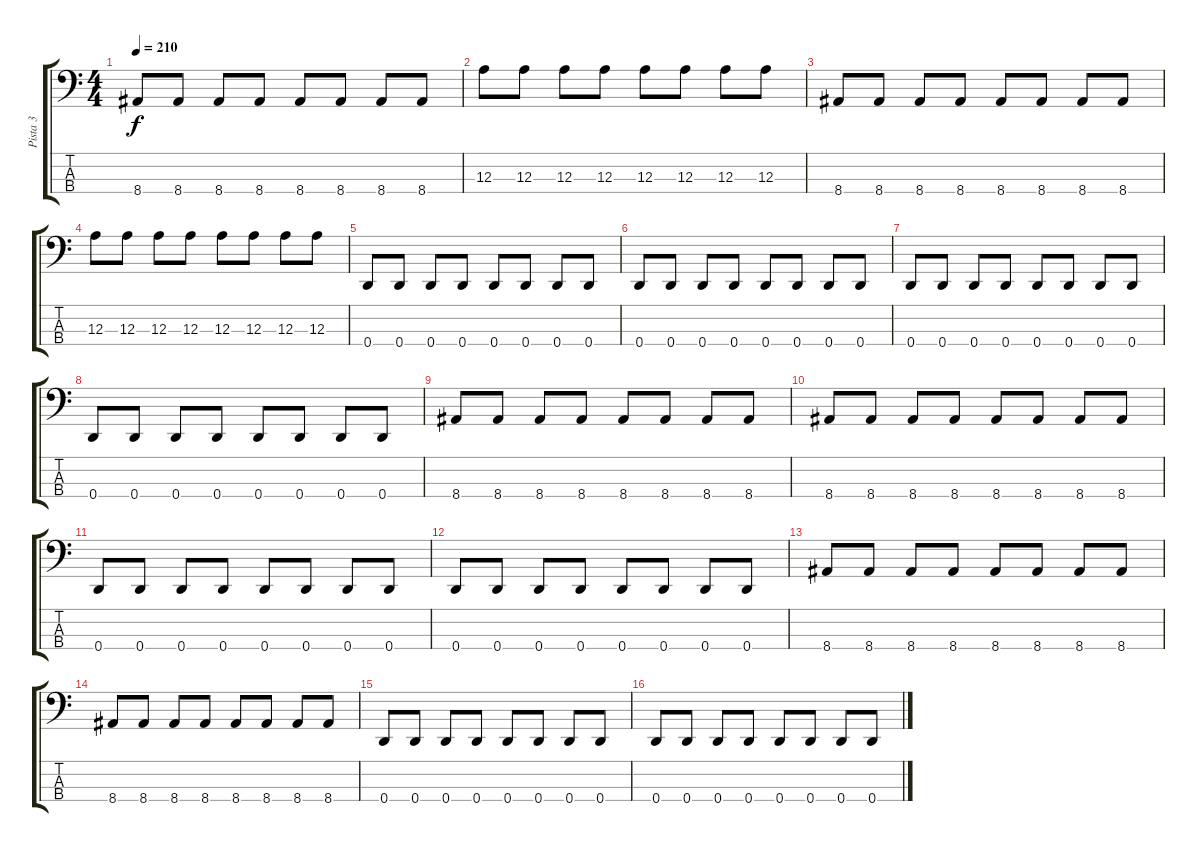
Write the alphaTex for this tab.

\track ("Pista 3" "Pista 3") {instrument electricbasspick}
\staff {score tabs}
\tuning (G2 D2 A1 D1) {hide}
\ts (4 4)
\tempo 210
\clef f4
\ks c
8.4.8{dy f} 8.4.8 8.4.8 8.4.8 8.4.8 8.4.8 8.4.8 8.4.8 |
12.3.8 12.3.8 12.3.8 12.3.8 12.3.8 12.3.8 12.3.8 12.3.8 |
8.4.8 8.4.8 8.4.8 8.4.8 8.4.8 8.4.8 8.4.8 8.4.8 |
12.3.8 12.3.8 12.3.8 12.3.8 12.3.8 12.3.8 12.3.8 12.3.8 |
0.4.8 0.4.8 0.4.8 0.4.8 0.4.8 0.4.8 0.4.8 0.4.8 |
0.4.8 0.4.8 0.4.8 0.4.8 0.4.8 0.4.8 0.4.8 0.4.8 |
0.4.8 0.4.8 0.4.8 0.4.8 0.4.8 0.4.8 0.4.8 0.4.8 |
0.4.8 0.4.8 0.4.8 0.4.8 0.4.8 0.4.8 0.4.8 0.4.8 |
8.4.8 8.4.8 8.4.8 8.4.8 8.4.8 8.4.8 8.4.8 8.4.8 |
8.4.8 8.4.8 8.4.8 8.4.8 8.4.8 8.4.8 8.4.8 8.4.8 |
0.4.8 0.4.8 0.4.8 0.4.8 0.4.8 0.4.8 0.4.8 0.4.8 |
0.4.8 0.4.8 0.4.8 0.4.8 0.4.8 0.4.8 0.4.8 0.4.8 |
8.4.8 8.4.8 8.4.8 8.4.8 8.4.8 8.4.8 8.4.8 8.4.8 |
8.4.8 8.4.8 8.4.8 8.4.8 8.4.8 8.4.8 8.4.8 8.4.8 |
0.4.8 0.4.8 0.4.8 0.4.8 0.4.8 0.4.8 0.4.8 0.4.8 |
0.4.8 0.4.8 0.4.8 0.4.8 0.4.8 0.4.8 0.4.8 0.4.8
